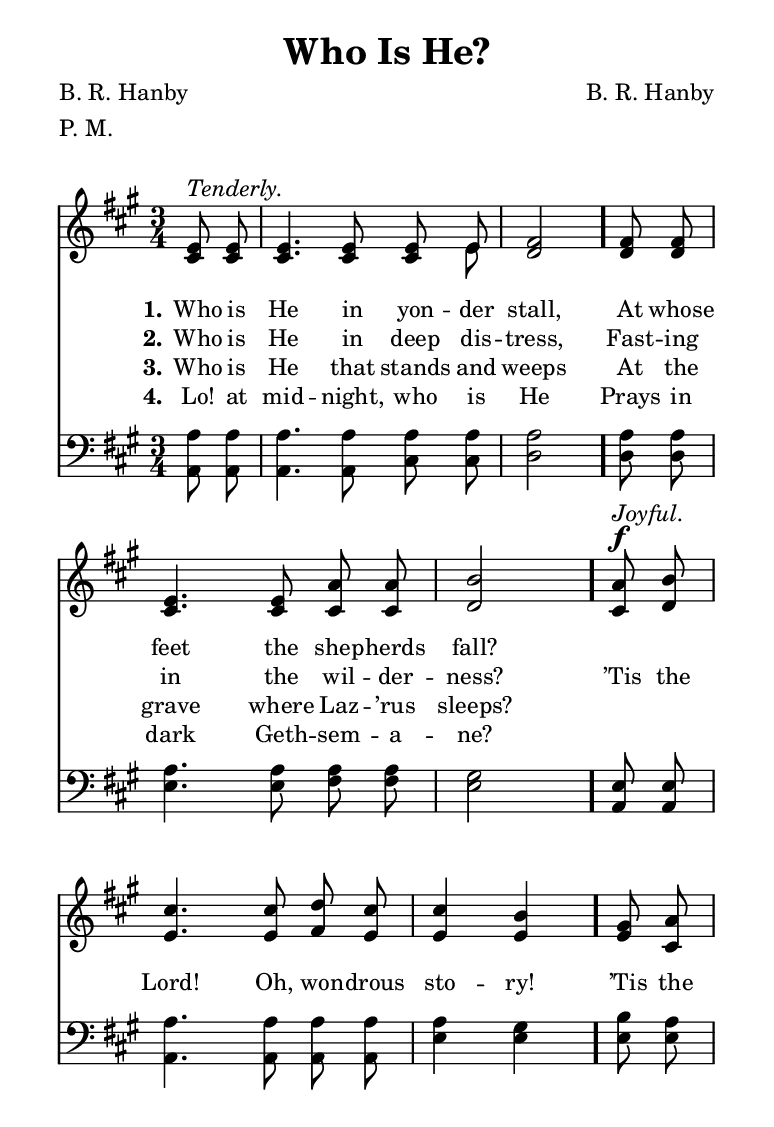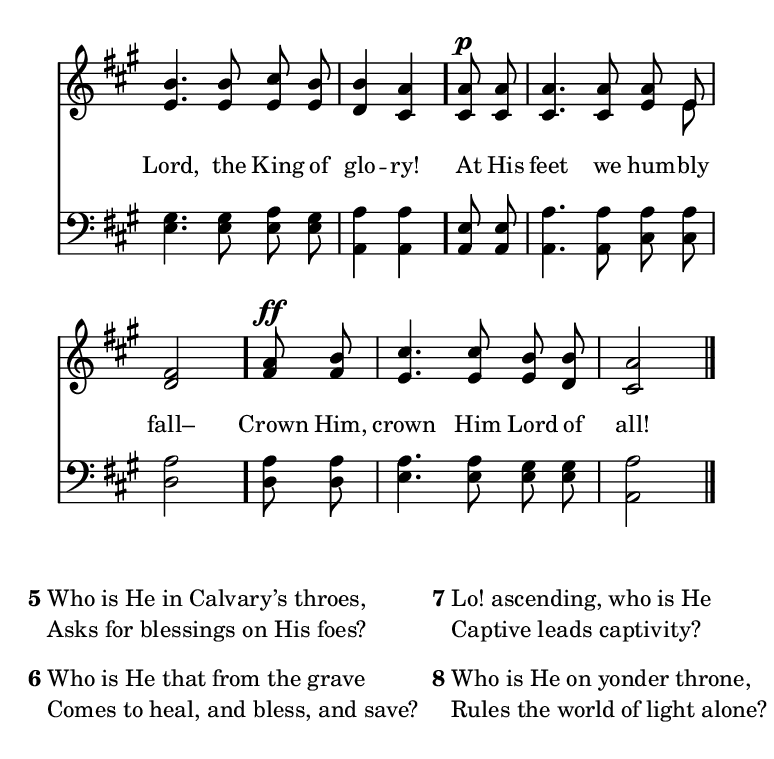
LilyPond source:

\include "common/global.ily"
\paper {
  \include "common/paper.ily"
  ragged-bottom = ##t
}

\header{
  hymnnumber = "289"
  title = "Who Is He?"
  tunename = ""
  meter = "P. M."
  poet = "B. R. Hanby"
  composer = "B. R. Hanby"
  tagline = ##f
}

global = {
  \include "common/overrides.ily"
  \override Staff.TimeSignature.style = #'numbered
  \time 3/4
  \override Score.MetronomeMark.transparent = ##t % hide all fermata changes too
  \tempo 4=80
  \key a \major
  \partial 4
  \autoBeamOff
}

notesSoprano = {
\global
\relative c' {

  e8^\markup\italic Tenderly. e | e4. e8 e8 e8 | fis2
  fis8 fis | e4. e8 a a | b2

  a8^\f^\markup \italic Joyful. b | cis4. cis8 d cis | cis4 b
  gis8 a | b4. b8 cis b | b4 a
  a8^\p a | a4. a8 a e | fis2
  a8^\ff b | cis4. cis8 b b | a2

  \bar "|."

}
}

notesAlto = {
\global
\relative e' {

  cis8 cis | cis4. cis8 cis e | d2
  d8 d | cis4. cis8 cis cis | d2

  cis8 d | e4. e8 fis e | e4 e
  e8 cis | e4. e8 e e | d4 cis
  cis8 cis | cis4. cis8 e e | d2
  fis8 fis | e4. e8 e d | cis2

}
}

notesTenor = {
\global
\relative a {

  a8 a | a4. a8 a a | a2
  a8 a | a4. a8 a a | gis2

  e8 e | a4. a8 a a | a4 gis
  b8 a | gis4. gis8 a gis | a4 a
  e8 e | a4. a8 a a | a2
  a8 a | a4. a8 gis gis | a2

}
}

notesBass = {
\global
\relative f, {

  a8 a | a4. a8 cis cis | d2
  d8 d | e4. e8 fis fis | e2
  a,8 a | a4. a8 a a | e'4 e
  e8 e | e4. e8 e e | a,4 a
  a8 a | a4. a8 cis cis | d2
  d8 d | e4. e8 e e | a,2

}
}

Refrain = \lyricmode {

’Tis the Lord! Oh, won -- drous sto -- ry! \bar "."
’Tis the Lord, the King of glo -- ry! \bar "."
At His feet we hum -- bly fall– \bar "."
Crown Him, crown Him Lord of all! \bar "."

}

wordsA = \lyricmode {
\set stanza = "1."

Who is He in yon -- der stall, \bar "."
At whose feet the shep -- herds fall? \bar "."

}

wordsB = \lyricmode {
\set stanza = "2."

Who is He in deep dis -- tress,
Fast -- ing in the wil -- der -- ness?

\Refrain

}

wordsC = \lyricmode {
\set stanza = "3."

Who is He that stands and weeps
At the grave where Laz -- ’rus sleeps?

}

wordsD = \lyricmode {
\set stanza = "4."

Lo! at mid -- night, who is He
Prays in dark Geth -- sem -- a -- ne?

}

wordsE = \markuplist {

\line { Who is He in Calvary’s throes, }
\line { Asks for blessings on His foes? }

}

wordsF = \markuplist {

\line { Who is He that from the grave }
\line { Comes to heal, and bless, and save? }

}

wordsG = \markuplist {

\line { Lo! ascending, who is He }
\line { Captive leads captivity? }

}

wordsH = \markuplist {

\line { Who is He on yonder throne, }
\line { Rules the world of light alone? }

}

\score {
  \context ChoirStaff <<
    \context Staff = upper <<
      \set Staff.autoBeaming = ##f
      \set ChoirStaff.systemStartDelimiter = #'SystemStartBar
      \set ChoirStaff.printPartCombineTexts = ##f
      \partcombine #'(2 . 9) \notesSoprano \notesAlto
      \context NullVoice = sopranos { \voiceOne << \notesSoprano >> }
      \context Lyrics = one   \lyricsto sopranos \wordsA
      \context Lyrics = two   \lyricsto sopranos \wordsB
      \context Lyrics = three \lyricsto sopranos \wordsC
      \context Lyrics = four  \lyricsto sopranos \wordsD
    >>
    \context Staff = men <<
      \set Staff.autoBeaming = ##f
      \clef bass
      \set ChoirStaff.printPartCombineTexts = ##f
      \partcombine #'(2 . 9) \notesTenor \notesBass
    >>
  >>
  \layout {
    \include "common/layout.ily"
  }
  \midi{
    \include "common/midi.ily"
  }
}

\noPageBreak

\markup { \fill-line {
  \hspace #0.1
  \column {
  \line{ \bold 5 \column { \wordsE } } \combine \null \vspace #0.4
  \line{ \bold 6 \column { \wordsF } }
  }
  \hspace #0.1
  \column {
  \line{ \bold 7 \column { \wordsG } } \combine \null \vspace #0.4
  \line{ \bold 8 \column { \wordsH } }
  }
  \hspace #0.1
} }

\version "2.19.49"  % necessary for upgrading to future LilyPond versions.

% vi:set et ts=2 sw=2 ai nocindent syntax=lilypond:
